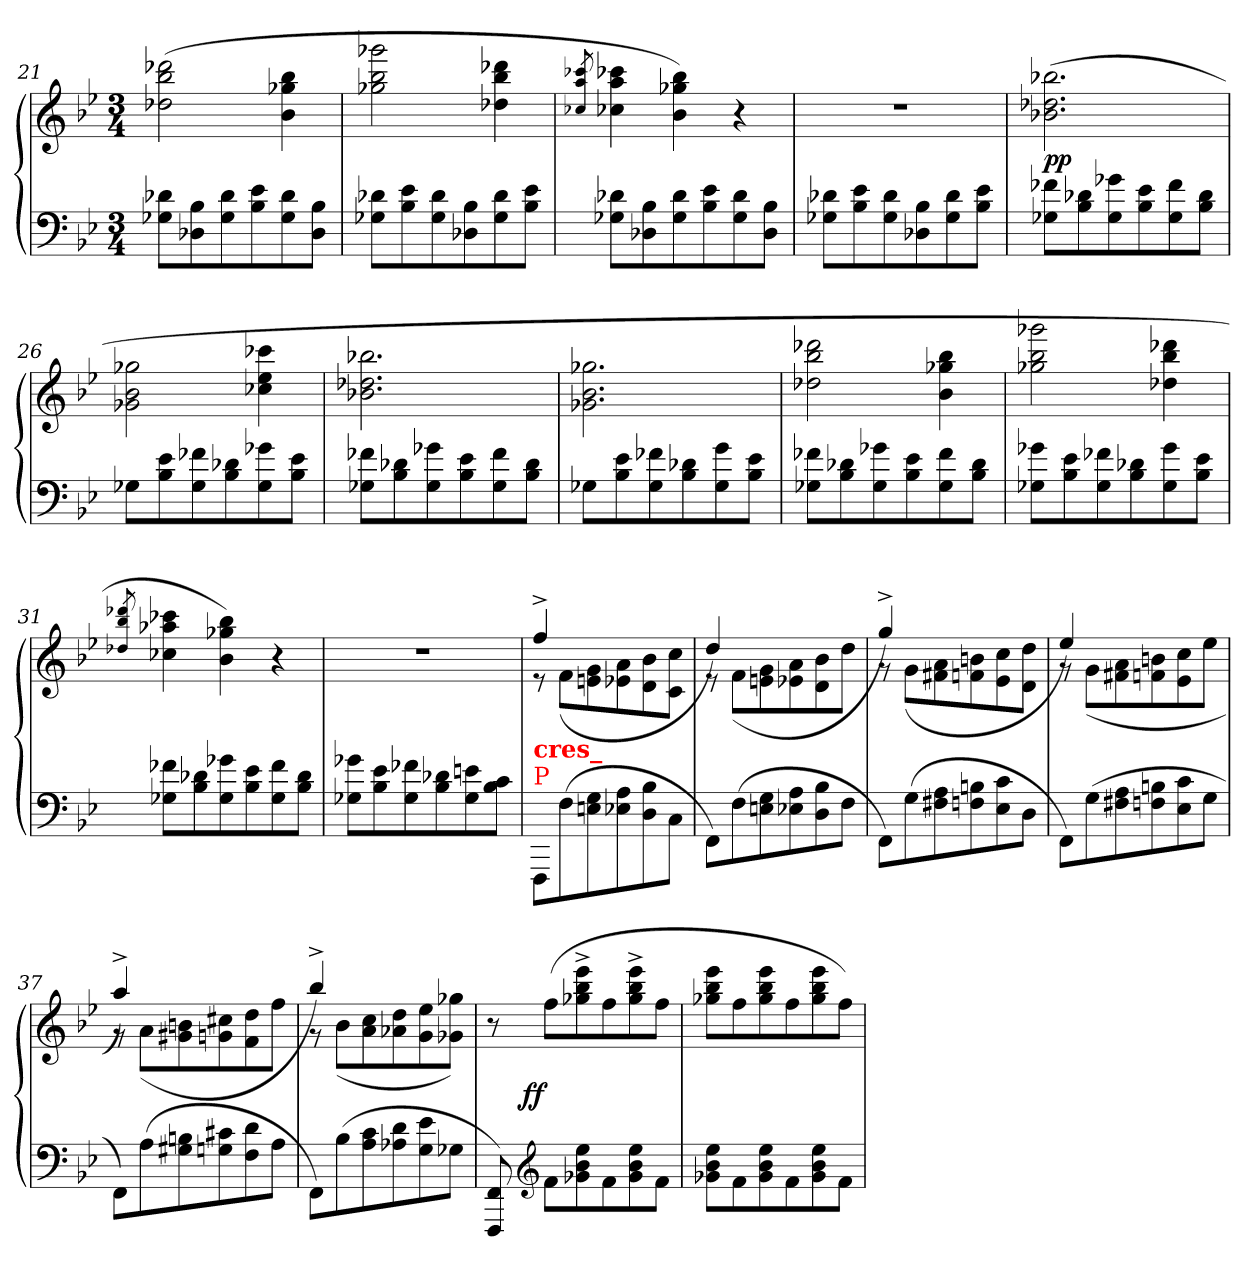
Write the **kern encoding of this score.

**kern	**kern	**dynam
*part1	*part1	*part1
*staff2	*staff1	*staff1/2
*clefF4	*clefG2	*
*k[b-e-]	*k[b-e-]	*
*B-:	*B-:	*
*M3/4	*M3/4	*
=21	=21	=21
8d-X 8G-XL	(>2ddd-X 2bb- 2dd-X	.
8B- 8D-	.	.
8d- 8G-	.	.
8e- 8B-	.	.
8d- 8G-	4bb- 4gg- 4b-	.
8B- 8D-J	.	.
=22	=22	=22
8d-X 8G-XL	2ggg-X 2bb- 2gg-X	.
8e- 8B-	.	.
8d- 8G-	.	.
8B- 8D-	.	.
8d- 8G-	4ddd-X 4bb- 4dd-X	.
8e- 8B-J	.	.
=23	=23	=23
.	8qccc-X/ 8qaa/ 8qcc-X/	.
8d-X 8G-XL	4ccc- 4aa 4cc-	.
8B- 8D-X	.	.
8d- 8G-	4bb- 4gg- 4b-)	.
8e- 8B-	.	.
8d- 8G-	4r	.
8B- 8D-J	.	.
=24	=24	=24
8d-X 8G-XL	2.rdd	.
8e- 8B-	.	.
8d- 8G-	.	.
8B- 8D-	.	.
8d- 8G-	.	.
8e- 8B-J	.	.
=25	=25	=25
8f-X 8G-XL	(>2.bb-X 2.dd- 2.b-X	pp
8d-X 8B-	.	.
8g-X 8G-	.	.
8e- 8B-	.	.
8f- 8G-	.	.
8d- 8B-J	.	.
=26	=26	=26
8G-XL	2gg-X 2b- 2g-X	.
8e- 8B-	.	.
8f-X 8G-	.	.
8d-X 8B-	.	.
8g-X 8G-	4ccc-X 4ee- 4cc-X	.
8e- 8B-J	.	.
=27	=27	=27
8f-X 8G-XL	2.bb-X 2.dd- 2.b-X	.
8d-X 8B-	.	.
8g-X 8G-	.	.
8e- 8B-	.	.
8f- 8G-	.	.
8d- 8B-J	.	.
=28	=28	=28
8G-XL	2.gg-X 2.b- 2.g-X	.
8e- 8B-	.	.
8f-X 8G-	.	.
8d- 8B-	.	.
8g 8G-	.	.
8e- 8B-J	.	.
=29	=29	=29
8f-X 8G-XL	2ddd-X 2bb- 2dd-X	.
8d-X 8B-	.	.
8g-X 8G-	.	.
8e- 8B-	.	.
8f- 8G-	4bb- 4gg-X 4b-	.
8d- 8B-J	.	.
=30	=30	=30
8g-X 8G-XL	2ggg-X 2bb- 2gg-X	.
8e- 8B-	.	.
8f-X 8G-	.	.
8d-X 8B-	.	.
8g- 8G-	4ddd-X 4bb- 4dd-X	.
8e- 8B-J	.	.
=31	=31	=31
.	8qddd-X/ 8qbb-/ 8qdd-X/	.
8f-X 8G-XL	4ccc-X 4aa- 4cc-X	.
8d-X 8B-	.	.
8g-X 8G-	4bb- 4gg-X 4b-)	.
8e- 8B-	.	.
8f- 8G-	4r	.
8d- 8B-J	.	.
=32	=32	=32
8g-X 8G-XL	2.rdd	.
8e- 8B-	.	.
8f-X 8G-	.	.
8d-X 8B-	.	.
8en 8G-	.	.
8c 8B-J	.	.
=33	=33	=33
*	*^	*
!	!LO:TX:b:B:color=red:t=cres_	!	!
!LO:TX:a:color=red:t=P	!	!	!
8FFF/L	4ff^>	8re	.
(>8F\	.	(>8fL	.
8G\ 8En\	2ryy	8g 8en	.
8A\ 8E-X\	.	8a 8e-X	.
8B-\ 8D\	.	8b- 8d	.
8C\J	.	8cc 8cJ	.
=34	=34	=34	=34
8FFL)	4dd)	8re	.
(>8F	.	(>8fL	.
8G 8En	2ryy	8g 8en	.
8A 8E-X	.	8a 8e-X	.
8B- 8D	.	8b- 8d	.
8FJ	.	8ddJ	.
=35	=35	=35	=35
8FFL)	4gg^>)	8rg	.
(>8G	.	(>8gL	.
8A 8F#X	2ryy	8a 8f#X	.
8Bn 8Fn	.	8bn 8fn	.
8c 8E-	.	8cc 8e-	.
8DJ	.	8dd 8dJ	.
=36	=36	=36	=36
8FFL)	4ee-)	8rg	.
(>8G	.	(>8gL	.
8A 8F#X	2ryy	8a 8f#X	.
8Bn 8Fn	.	8bn 8fn	.
8c 8E-	.	8cc 8e-	.
8GJ	.	8ee-J	.
=37	=37	=37	=37
8FFL)	4aa^>)	8rg	.
(>8A	.	(>8aL	.
8Bn 8G#X	2ryy	8bn 8g#X	.
8c#X 8Gn	.	8cc#X 8gn	.
8d 8F	.	8dd 8f	.
8AJ	.	8ffJ	.
=38	=38	=38	=38
8FFL)	4bb-^>)	8rg	.
(>8B-	.	(>8b-L	.
8c 8A	2ryy	8cc 8a	.
8d 8A-X	.	8dd 8a-X	.
8e- 8G	.	8ee- 8g	.
8G-XJ	.	8gg-X 8g-XJ)	.
*	*v	*v	*
=39	=39	=39
8FF 8FFF)	8r	.
*clefG2	*	*
!	!	!LO:DY:rj
8f\L	(>8ffL	ff
8ee- 8b- 8g-X	8eee-^< 8bb-^< 8gg-X^<	.
8f	8ff	.
8ee- 8b- 8g-	8eee-^< 8bb-^< 8gg-^<	.
8fJ	8ffJ	.
=40	=40	=40
8ee-\ 8b-\ 8g-X\L	8eee- 8bb- 8gg-XL	.
8f	8ff	.
8ee- 8b- 8g-	8eee- 8bb- 8gg-	.
8f	8ff	.
8ee- 8b- 8g-	8eee- 8bb- 8gg-	.
8fJ	8ffJ)	.
=	=	=
*-	*-	*-
